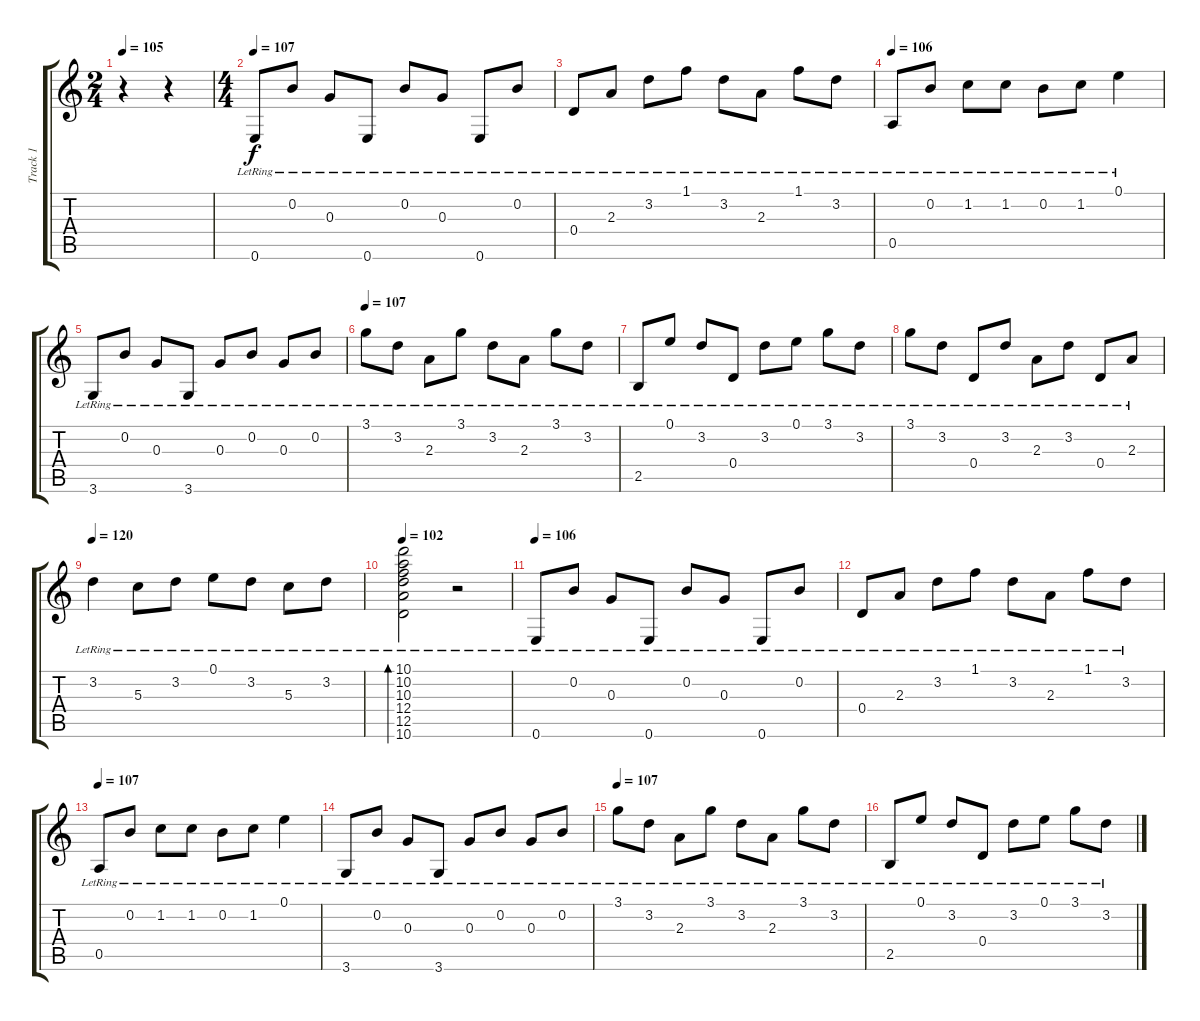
\track ("Track 1" "Track 1") {instrument acousticguitarnylon}
\staff {score tabs}
\tuning (E4 B3 G3 D3 A2 E2) {hide}
\ts (2 4)
\tempo 105
\tempo 120
\tempo 105
\clef g2
\ks c
r.4{dy f instrument acousticguitarnylon} r.4 |
\ts (4 4)
\tempo 107
0.6{lr}.8 0.2{lr}.8 0.3{lr}.8 0.6{lr}.8 0.2{lr}.8 0.3{lr}.8 0.6{lr}.8 0.2{lr}.8 |
0.4{lr}.8 2.3{lr}.8 3.2{lr}.8 1.1{lr}.8 3.2{lr}.8 2.3{lr}.8 1.1{lr}.8 3.2{lr}.8 |
\tempo 106
0.5{lr}.8 0.2{lr}.8 1.2{lr}.8 1.2{lr}.8 0.2{lr}.8 1.2{lr}.8 0.1{lr}.4 |
3.6{lr}.8 0.2{lr}.8 0.3{lr}.8 3.6{lr}.8 0.3{lr}.8 0.2{lr}.8 0.3{lr}.8 0.2{lr}.8 |
\tempo 107
3.1{lr}.8 3.2{lr}.8 2.3{lr}.8 3.1{lr}.8 3.2{lr}.8 2.3{lr}.8 3.1{lr}.8 3.2{lr}.8 |
2.5{lr}.8 0.1{lr}.8 3.2{lr}.8 0.4{lr}.8 3.2{lr}.8 0.1{lr}.8 3.1{lr}.8 3.2{lr}.8 |
3.1{lr}.8 3.2{lr}.8 0.4{lr}.8 3.2{lr}.8 2.3{lr}.8 3.2{lr}.8 0.4{lr}.8 2.3{lr}.8 |
\tempo 120
3.2{lr}.4 5.3{lr}.8 3.2{lr}.8 0.1{lr}.8 3.2{lr}.8 5.3{lr}.8 3.2{lr}.8 |
\tempo 102
(10.1{lr} 10.2{lr} 10.3{lr} 12.4{lr} 12.5{lr} 10.6{lr}).2{bd 240} r.2 |
\tempo 106
0.6{lr}.8 0.2{lr}.8 0.3{lr}.8 0.6{lr}.8 0.2{lr}.8 0.3{lr}.8 0.6{lr}.8 0.2{lr}.8 |
0.4{lr}.8 2.3{lr}.8 3.2{lr}.8 1.1{lr}.8 3.2{lr}.8 2.3{lr}.8 1.1{lr}.8 3.2{lr}.8 |
\tempo 107
0.5{lr}.8 0.2{lr}.8 1.2{lr}.8 1.2{lr}.8 0.2{lr}.8 1.2{lr}.8 0.1{lr}.4 |
3.6{lr}.8 0.2{lr}.8 0.3{lr}.8 3.6{lr}.8 0.3{lr}.8 0.2{lr}.8 0.3{lr}.8 0.2{lr}.8 |
\tempo 107
3.1{lr}.8 3.2{lr}.8 2.3{lr}.8 3.1{lr}.8 3.2{lr}.8 2.3{lr}.8 3.1{lr}.8 3.2{lr}.8 |
2.5{lr}.8 0.1{lr}.8 3.2{lr}.8 0.4{lr}.8 3.2{lr}.8 0.1{lr}.8 3.1{lr}.8 3.2{lr}.8
